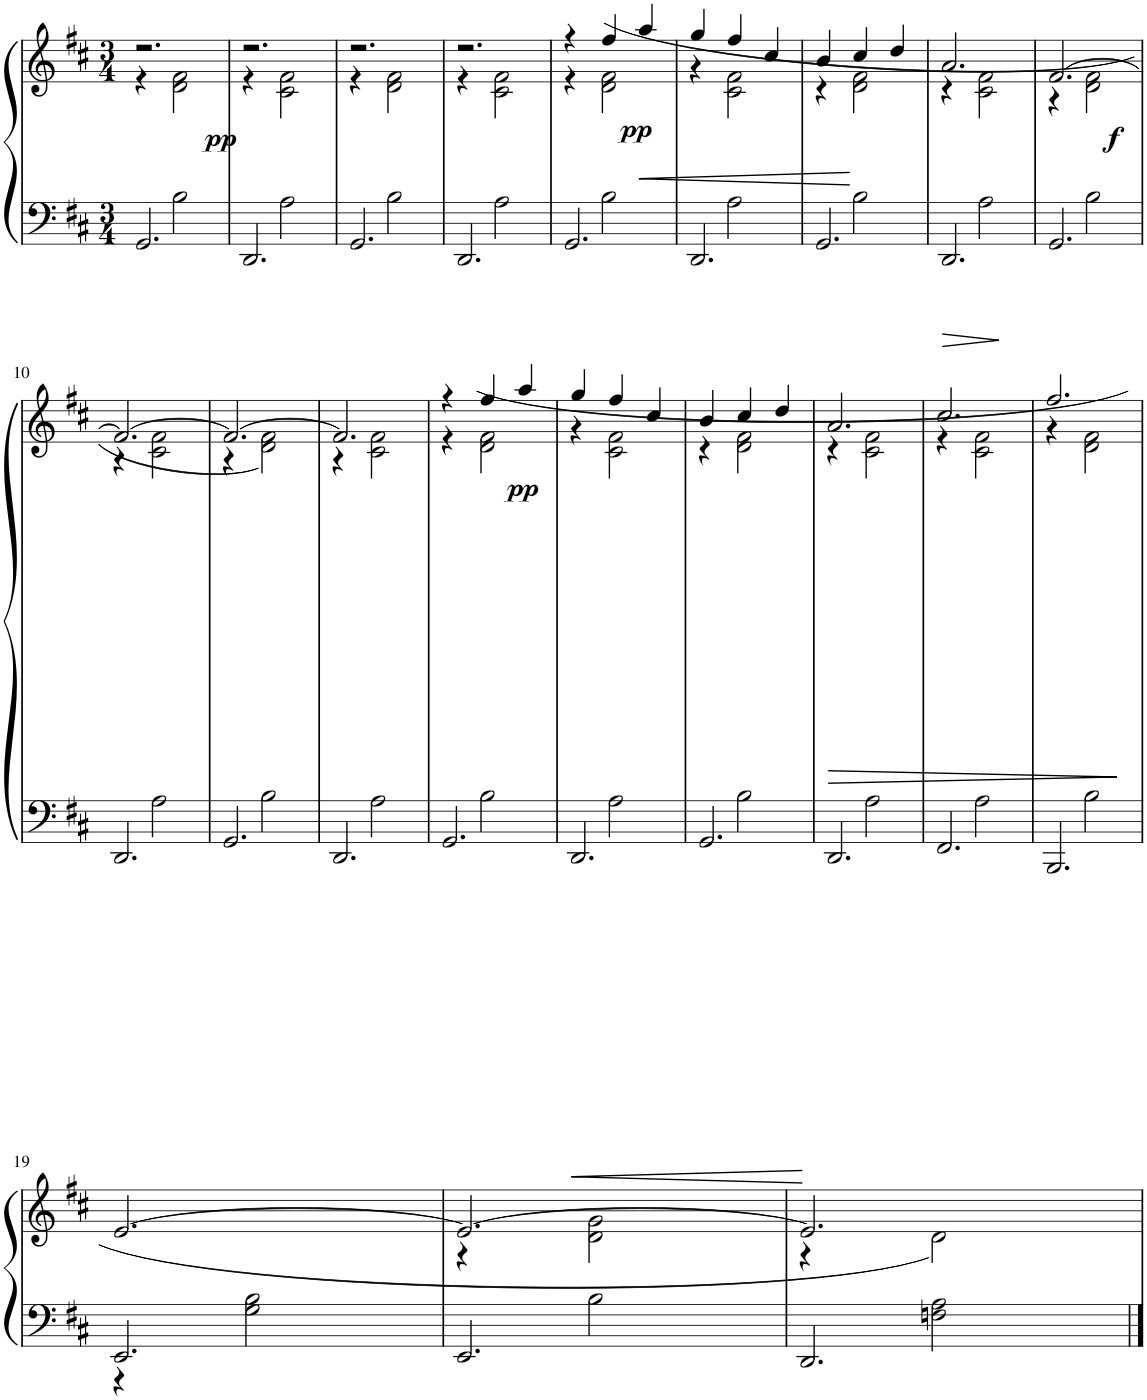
**kern	**kern	**dynam
*part1	*part1	*part1
*staff2	*staff1	*staff1/2
*I"Piano	*	*
*I'Pno	*	*
*clefF4	*clefG2	*
*k[f#c#]	*k[f#c#]	*
*M3/4	*M3/4	*
=1	=1	=1
*^	*^	*
!	!	!	!	!LO:DY:b
2.GG/	4ryy	2.r	4r	pp
.	2B\	.	2d\ 2f#\	.
=2	=2	=2	=2	=2
2.DD/	4ryy	2.r	4r	.
.	2A\	.	2c#\ 2f#\	.
=3	=3	=3	=3	=3
2.GG/	4ryy	2.r	4r	.
.	2B\	.	2d\ 2f#\	.
=4	=4	=4	=4	=4
2.DD/	4ryy	2.r	4r	.
.	2A\	.	2c#\ 2f#\	.
=5	=5	=5	=5	=5
2.GG/	4ryy	4r	4r	.
!	!	!	!	!LO:DY:b
.	2B\	(4ff#/	2d\ 2f#\	pp
!	!	!	!	!LO:HP:b
.	.	4aa/	.	<
*v	*v	*	*	*
*	*v	*v	*
.	.	[
=6	=6	=6
*^	*^	*
2.DD/	4ryy	4gg/	4r	.
.	2A\	4ff#/	2c#\ 2f#\	.
.	.	4cc#/	.	.
=7	=7	=7	=7	=7
2.GG/	4ryy	4b/	4r	.
.	2B\	4cc#/	2d\ 2f#\	.
.	.	4dd/	.	.
=8	=8	=8	=8	=8
2.DD/	4ryy	2.a/	4r	.
.	2A\	.	2c#\ 2f#\	.
=9	=9	=9	=9	=9
2.GG/	4ryy	[2.f#/	4r	.
!	!	!	!	!LO:DY:b
.	2B\	.	2d\ 2f#\	f
!!LO:LB:g=z	!!
=10	=10	=10	=10	=10
2.DD/	4ryy	2.f#/_	4r	.
.	2A\	.	2c#\ 2f#\	.
=11	=11	=11	=11	=11
2.GG/	4ryy	2.f#/_	4r	.
.	2B\	.	2d\ 2f#\)	.
=12	=12	=12	=12	=12
2.DD/	4ryy	2.f#/]	4r	.
.	2A\	.	2c#\ 2f#\	.
=13	=13	=13	=13	=13
2.GG/	4ryy	4r	4r	.
!	!	!	!	!LO:DY:b
.	2B\	(4ff#/	2d\ 2f#\	pp
.	.	4aa/	.	.
=14	=14	=14	=14	=14
2.DD/	4ryy	4gg/	4r	.
.	2A\	4ff#/	2c#\ 2f#\	.
.	.	4cc#/	.	.
=15	=15	=15	=15	=15
2.GG/	4ryy	4b/	4r	.
.	2B\	4cc#/	2d\ 2f#\	.
.	.	4dd/	.	.
=16	=16	=16	=16	=16
!	!	!	!	!LO:HP:b
2.DD/	4ryy	2.a/	4r	>
.	2A\	.	2c#\ 2f#\	.
*v	*v	*	*	*
*	*v	*v	*
.	.	]
=17	=17	=17
*^	*^	*
2.FF#/	4ryy	2.cc#/	4r	.
.	2A\	.	2c#\ 2f#\	.
=18	=18	=18	=18	=18
2.BBB/	4ryy	2.ff#/	4r	.
.	2B\	.	2d\ 2f#\	.
*	*	*v	*v	*
!!LO:LB:g=z
=19	=19	=19	=19
2.EE/	4r	[2.e/	.
.	2G\ 2B\	.	.
=20	=20	=20	=20
*	*	*^	*
2.EE/	4ryy	2.e/_	4r	.
.	2B\	.	2d\ 2g\	.
=21	=21	=21	=21	=21
2.DD/	4ryy	2.e/]	4r	.
.	2Fn\ 2A\	.	2d\)	.
*v	*v	*	*	*
*	*v	*v	*
=	=	=
*-	*-	*-
